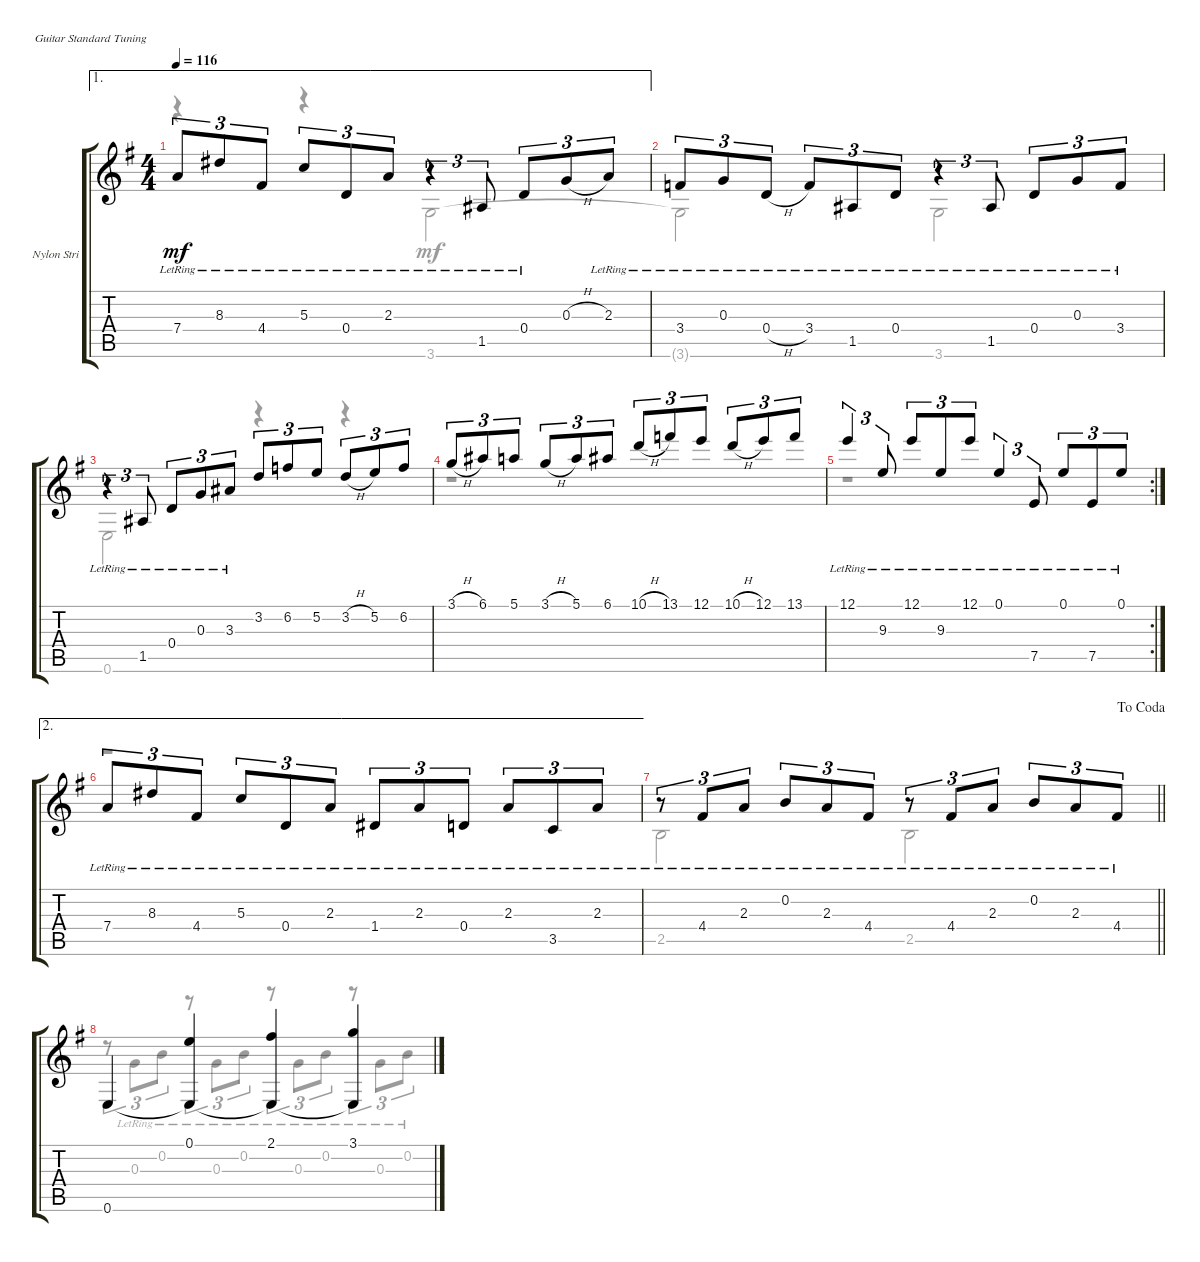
\bracketExtendMode groupsimilarinstruments
\firstSystemTrackNameOrientation horizontal
\otherSystemsTrackNameOrientation horizontal
\track ("Nylon Stringed Guitar" "Nylon Stri") {instrument acousticguitarnylon}
\staff {score tabs}
\tuning (E4 B3 G3 D3 A2 E2)
\voice
\ae 1
\ts (4 4)
\tempo 116
\clef g2
\ks g
7.4{lr}.8{tu (3 2) dy mf} 8.3{lr}.8{tu (3 2)} 4.4{lr}.8{tu (3 2)} 5.3{lr}.8{tu (3 2)} 0.4{lr}.8{tu (3 2)} 2.3{lr}.8{tu (3 2)} r.4{tu (3 2)} 1.5{lr}.8{tu (3 2)} 0.4{lr}.8{tu (3 2)} 0.3{h}.8{tu (3 2)} 2.3{lr}.8{tu (3 2)} |
3.4{lr}.8{tu (3 2)} 0.3{lr}.8{tu (3 2)} 0.4{h lr}.8{tu (3 2)} 3.4{lr}.8{tu (3 2)} 1.5{lr}.8{tu (3 2)} 0.4{lr}.8{tu (3 2)} r.4{tu (3 2)} 1.5{lr}.8{tu (3 2)} 0.4{lr}.8{tu (3 2)} 0.3{lr}.8{tu (3 2)} 3.4{lr}.8{tu (3 2)} |
r.4{tu (3 2)} 1.5{lr}.8{tu (3 2)} 0.4{lr}.8{tu (3 2)} 0.3{lr}.8{tu (3 2)} 3.3{lr}.8{tu (3 2)} 3.2.8{tu (3 2)} 6.2.8{tu (3 2)} 5.2.8{tu (3 2)} 3.2{h}.8{tu (3 2)} 5.2.8{tu (3 2)} 6.2.8{tu (3 2)} |
3.1{h}.8{tu (3 2)} 6.1.8{tu (3 2)} 5.1.8{tu (3 2)} 3.1{h}.8{tu (3 2)} 5.1.8{tu (3 2)} 6.1.8{tu (3 2)} 10.1{h}.8{tu (3 2)} 13.1.8{tu (3 2)} 12.1.8{tu (3 2)} 10.1{h}.8{tu (3 2)} 12.1.8{tu (3 2)} 13.1.8{tu (3 2)} |
\rc 2
12.1{lr}.4{tu (3 2)} 9.3{lr}.8{tu (3 2)} 12.1{lr}.8{tu (3 2)} 9.3{lr}.8{tu (3 2)} 12.1{lr}.8{tu (3 2)} 0.1{lr}.4{tu (3 2)} 7.5{lr}.8{tu (3 2)} 0.1{lr}.8{tu (3 2)} 7.5{lr}.8{tu (3 2)} 0.1{lr}.8{tu (3 2)} |
\ae 2
7.4{lr}.8{tu (3 2)} 8.3{lr}.8{tu (3 2)} 4.4{lr}.8{tu (3 2)} 5.3{lr}.8{tu (3 2)} 0.4{lr}.8{tu (3 2)} 2.3{lr}.8{tu (3 2)} 1.4{lr}.8{tu (3 2)} 2.3{lr}.8{tu (3 2)} 0.4{lr}.8{tu (3 2)} 2.3{lr}.8{tu (3 2)} 3.5{lr}.8{tu (3 2)} 2.3{lr}.8{tu (3 2)} |
\jump dacoda
\barLineRight lightlight
r.8{tu (3 2)} 4.4{lr}.8{tu (3 2)} 2.3{lr}.8{tu (3 2)} 0.2{lr}.8{tu (3 2)} 2.3{lr}.8{tu (3 2)} 4.4{lr}.8{tu (3 2)} r.8{tu (3 2)} 4.4{lr}.8{tu (3 2)} 2.3{lr}.8{tu (3 2)} 0.2{lr}.8{tu (3 2)} 2.3{lr}.8{tu (3 2)} 4.4{lr}.8{tu (3 2)} |
0.6.4 (0.1 0.6{t}).4 (2.1 0.6{t}).4 (3.1 0.6{t}).4
\voice
\clef g2
\ottava regular
\simile none
\ks g
r.4{dy mf} r.4 3.6.2 |
3.6{t}.2 3.6.2 |
0.6.2 r.4 r.4 |
r.1 |
r.1 |
r.1 |
\barLineRight lightlight
2.5.2 2.5.2 |
r.8{tu (3 2)} 0.3{lr}.8{tu (3 2)} 0.2{lr}.8{tu (3 2)} r.8{tu (3 2)} 0.3{lr}.8{tu (3 2)} 0.2{lr}.8{tu (3 2)} r.8{tu (3 2)} 0.3{lr}.8{tu (3 2)} 0.2{lr}.8{tu (3 2)} r.8{tu (3 2)} 0.3{lr}.8{tu (3 2)} 0.2{lr}.8{tu (3 2)}
